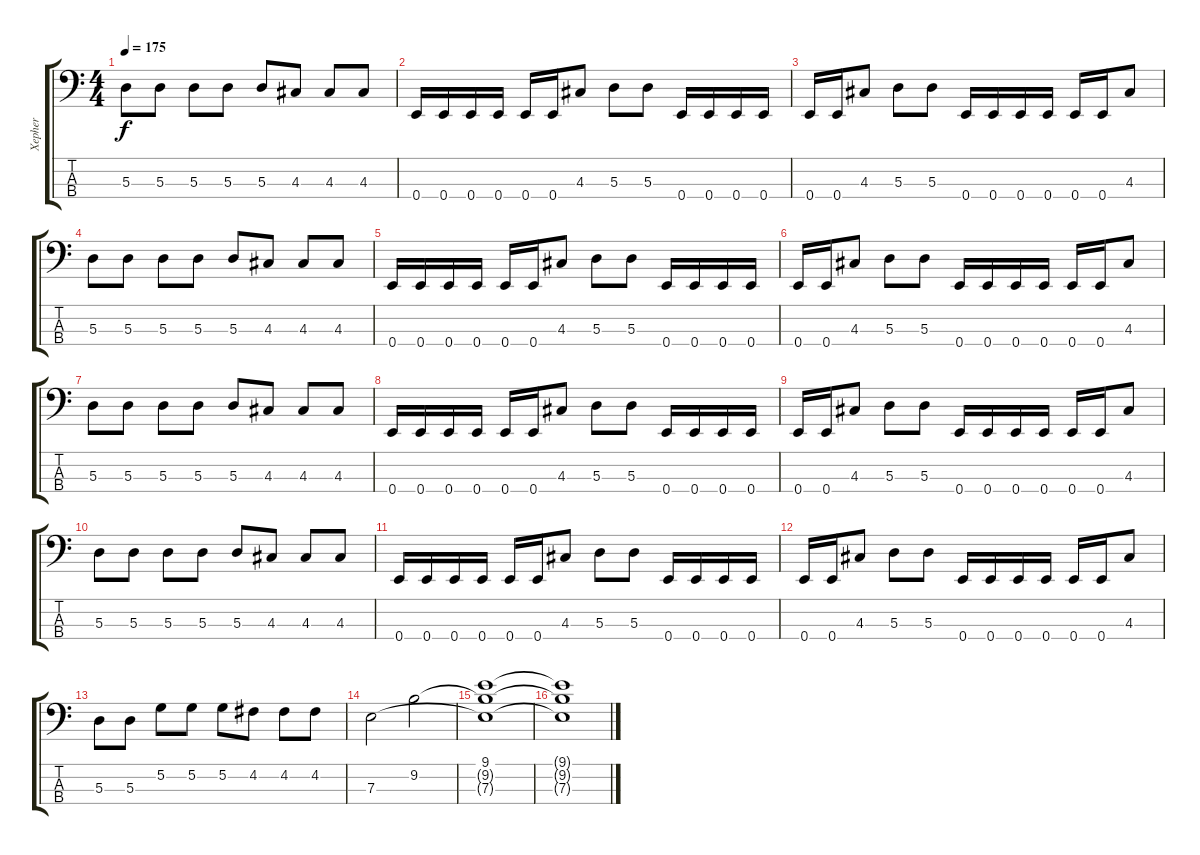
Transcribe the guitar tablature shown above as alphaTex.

\track ("Xepher" "Xepher") {instrument electricbassfinger}
\staff {score tabs}
\tuning (G2 D2 A1 E1) {hide}
\ts (4 4)
\tempo 175
\clef f4
\ks c
5.3.8{dy f} 5.3.8 5.3.8 5.3.8 5.3.8 4.3.8 4.3.8 4.3.8 |
0.4.16 0.4.16 0.4.16 0.4.16 0.4.16 0.4.16 4.3.8 5.3.8 5.3.8 0.4.16 0.4.16 0.4.16 0.4.16 |
0.4.16 0.4.16 4.3.8 5.3.8 5.3.8 0.4.16 0.4.16 0.4.16 0.4.16 0.4.16 0.4.16 4.3.8 |
5.3.8 5.3.8 5.3.8 5.3.8 5.3.8 4.3.8 4.3.8 4.3.8 |
0.4.16 0.4.16 0.4.16 0.4.16 0.4.16 0.4.16 4.3.8 5.3.8 5.3.8 0.4.16 0.4.16 0.4.16 0.4.16 |
0.4.16 0.4.16 4.3.8 5.3.8 5.3.8 0.4.16 0.4.16 0.4.16 0.4.16 0.4.16 0.4.16 4.3.8 |
5.3.8 5.3.8 5.3.8 5.3.8 5.3.8 4.3.8 4.3.8 4.3.8 |
0.4.16 0.4.16 0.4.16 0.4.16 0.4.16 0.4.16 4.3.8 5.3.8 5.3.8 0.4.16 0.4.16 0.4.16 0.4.16 |
0.4.16 0.4.16 4.3.8 5.3.8 5.3.8 0.4.16 0.4.16 0.4.16 0.4.16 0.4.16 0.4.16 4.3.8 |
5.3.8 5.3.8 5.3.8 5.3.8 5.3.8 4.3.8 4.3.8 4.3.8 |
0.4.16 0.4.16 0.4.16 0.4.16 0.4.16 0.4.16 4.3.8 5.3.8 5.3.8 0.4.16 0.4.16 0.4.16 0.4.16 |
0.4.16 0.4.16 4.3.8 5.3.8 5.3.8 0.4.16 0.4.16 0.4.16 0.4.16 0.4.16 0.4.16 4.3.8 |
5.3.8 5.3.8 5.2.8 5.2.8 5.2.8 4.2.8 4.2.8 4.2.8 |
7.3.2 9.2.2 |
(9.1 9.2{t} 7.3{t}).1 |
(9.1{t} 9.2{t} 7.3{t}).1
